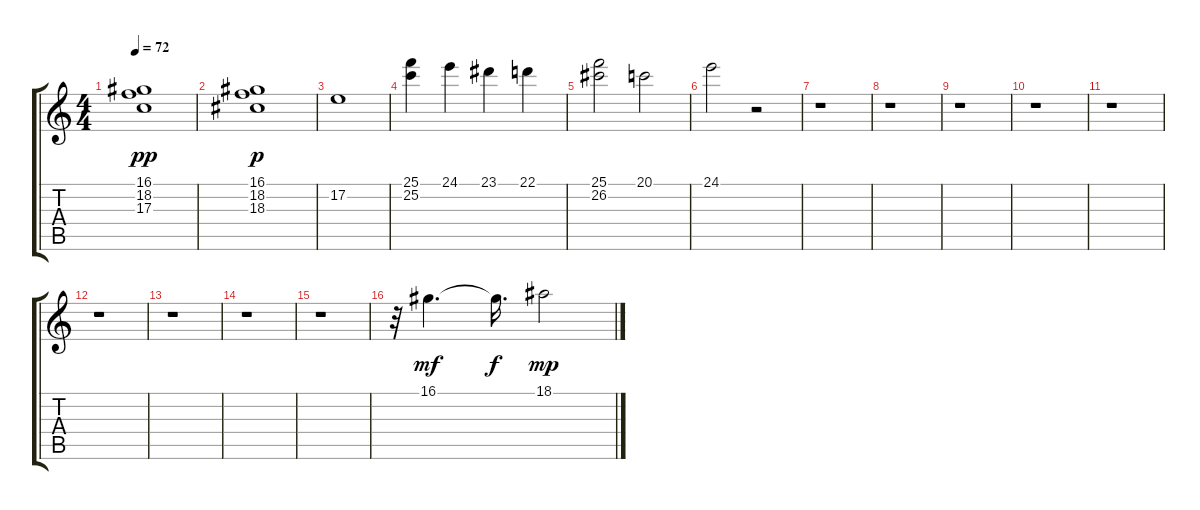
\track "" {instrument percussiveorgan}
\staff {score tabs}
\tuning (E4 B3 G3 D3 A2 E2) {hide}
\ts (4 4)
\tempo 72
\clef g2
\ks c
(16.1 18.2 17.3).1{dy pp} |
(16.1 18.2 18.3).1{dy p} |
17.2.1 |
(25.1 25.2).4 24.1.4 23.1.4 22.1.4 |
(25.1 26.2).2 20.1.2 |
24.1.2 r.2 |
r.1 |
r.1 |
r.1 |
r.1 |
r.1 |
r.1 |
r.1 |
r.1 |
r.1 |
r.32 16.1.4{d dy mf} 16.1{t}.16{d dy f} 18.1.2{dy mp}
